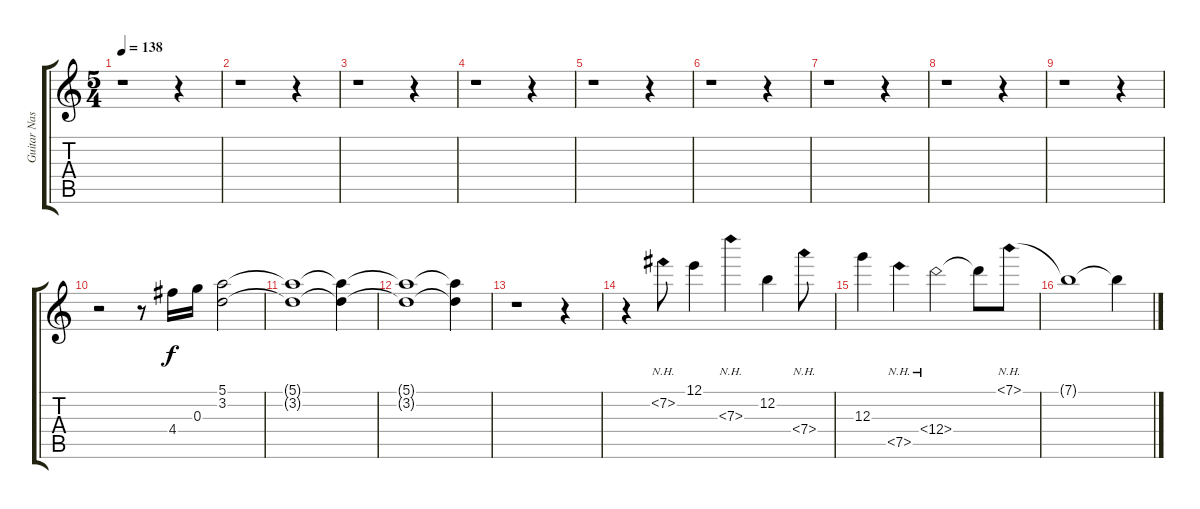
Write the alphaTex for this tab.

\track ("Guitar Nashville 2" "Guitar Nas") {instrument electricguitarclean}
\staff {score tabs}
\tuning (E4 B3 G4 D4 A3 E3) {hide}
\ts (5 4)
\tempo 138
\clef g2
\ks c
r.1{dy f instrument electricguitarclean} r.4 |
r.1 r.4 |
r.1 r.4 |
r.1 r.4 |
r.1 r.4 |
r.1 r.4 |
r.1 r.4 |
r.1 r.4 |
r.1 r.4 |
r.2 r.8 4.4.16 0.3.16 (5.1 3.2).2 |
(5.1{t} 3.2{t}).1 (5.1{t} 3.2{t}).4 |
(5.1{t} 3.2{t}).1 (5.1{t} 3.2{t}).4 |
r.1 r.4 |
r.4 7.2{nh}.8 12.1.4 7.3{nh}.4 12.2.4 7.4{nh}.8 |
12.3.4 7.5{nh}.4 12.4{nh}.2 12.4{t}.8 7.1{nh}.8 |
7.1{t}.1 7.1{t}.4
